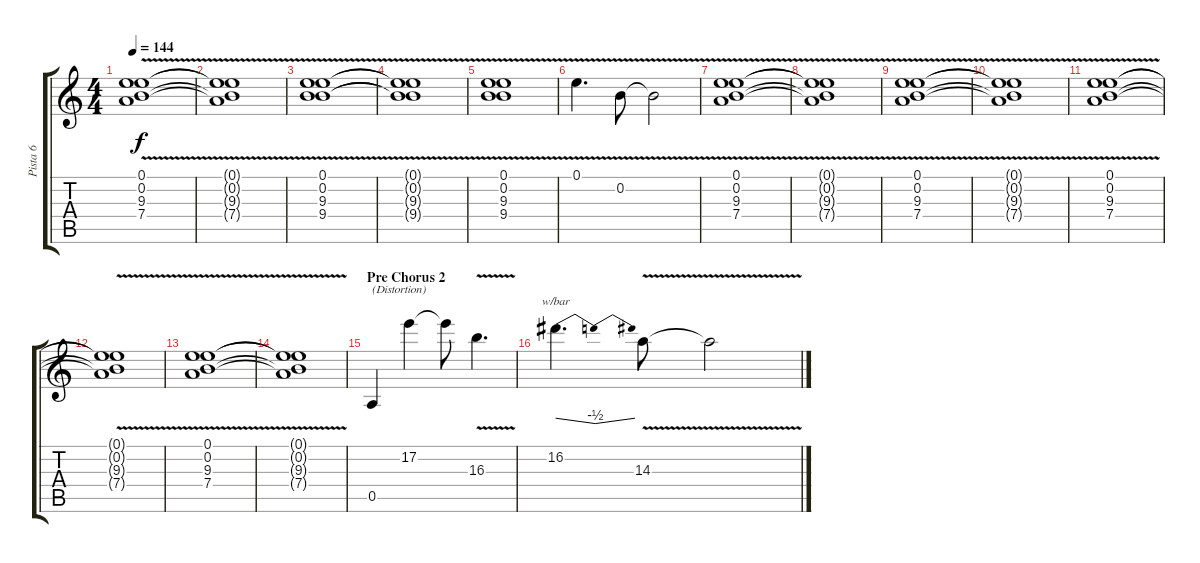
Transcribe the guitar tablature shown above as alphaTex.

\track ("Pista 6" "Pista 6") {instrument distortionguitar}
\staff {score tabs}
\tuning (E4 B3 G3 D3 A2 E2) {hide}
\ts (4 4)
\tempo 144
\clef g2
\ks c
(0.1{v} 0.2{v} 9.3{v} 7.4{v}).1{dy f} |
(0.1{v t} 0.2{v t} 9.3{v t} 7.4{v t}).1 |
(0.1{v} 0.2{v} 9.3{v} 9.4{v}).1 |
(0.1{v t} 0.2{v t} 9.3{v t} 9.4{v t}).1 |
(0.1{v} 0.2{v} 9.3{v} 9.4{v}).1 |
0.1{v}.4{d} 0.2{v}.8 0.2{t}.2 |
(0.1{v} 0.2{v} 9.3{v} 7.4{v}).1 |
(0.1{v t} 0.2{v t} 9.3{v t} 7.4{v t}).1 |
(0.1{v} 0.2{v} 9.3{v} 7.4{v}).1 |
(0.1{v t} 0.2{v t} 9.3{v t} 7.4{v t}).1 |
(0.1{v} 0.2{v} 9.3{v} 7.4{v}).1 |
(0.1{v t} 0.2{v t} 9.3{v t} 7.4{v t}).1 |
(0.1{v} 0.2{v} 9.3{v} 7.4{v}).1 |
(0.1{v t} 0.2{v t} 9.3{v t} 7.4{v t}).1 |
\section ("" "Pre Chorus 2")
0.5.4{txt "(Distortion)" instrument distortionguitar} 17.2.4 17.2{t}.8 16.3{v}.4{d} |
16.2.4{d tbe (dip default 0 0 30 -2 60 0)} 14.3{v}.8 14.3{t}.2
